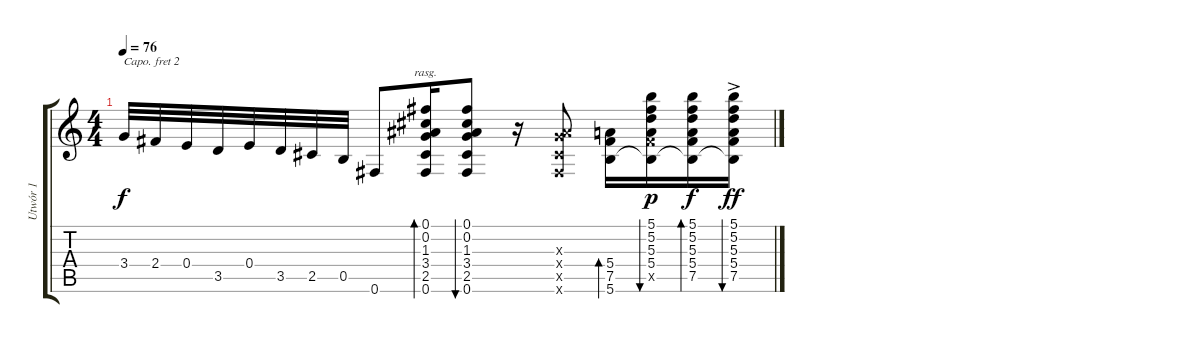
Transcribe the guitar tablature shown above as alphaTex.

\track ("Utwór 1" "Utwór 1") {instrument acousticguitarnylon}
\staff {score tabs}
\capo 2
\tuning (E4 B3 G3 D3 A2 E2) {hide}
\ts (4 4)
\tempo 76
\clef g2
\ks c
3.4.32{dy f} 2.4.32 0.4.32 3.5.32 0.4.32 3.5.32 2.5.32 0.5.32 0.6.8 (0.1 0.2 1.3 3.4 2.5 0.6).16{bd 120 rasg ii} (0.1 0.2 1.3 3.4 2.5 0.6).8{bu 30} r.16 (1.3{x} 3.4{x} 2.5{x} 0.6{x}).8 (5.4 7.5 5.6).16{bd 30} (5.1 5.2 5.3 5.4 7.5{x} 5.6{t}).16{bu 30 dy p} (5.1 5.2 5.3 5.4 7.5 5.6{t}).16{bd 30 dy f} (5.1 5.2 5.3 5.4{ac} 7.5 5.6{t}).16{bu 30 dy ff}
